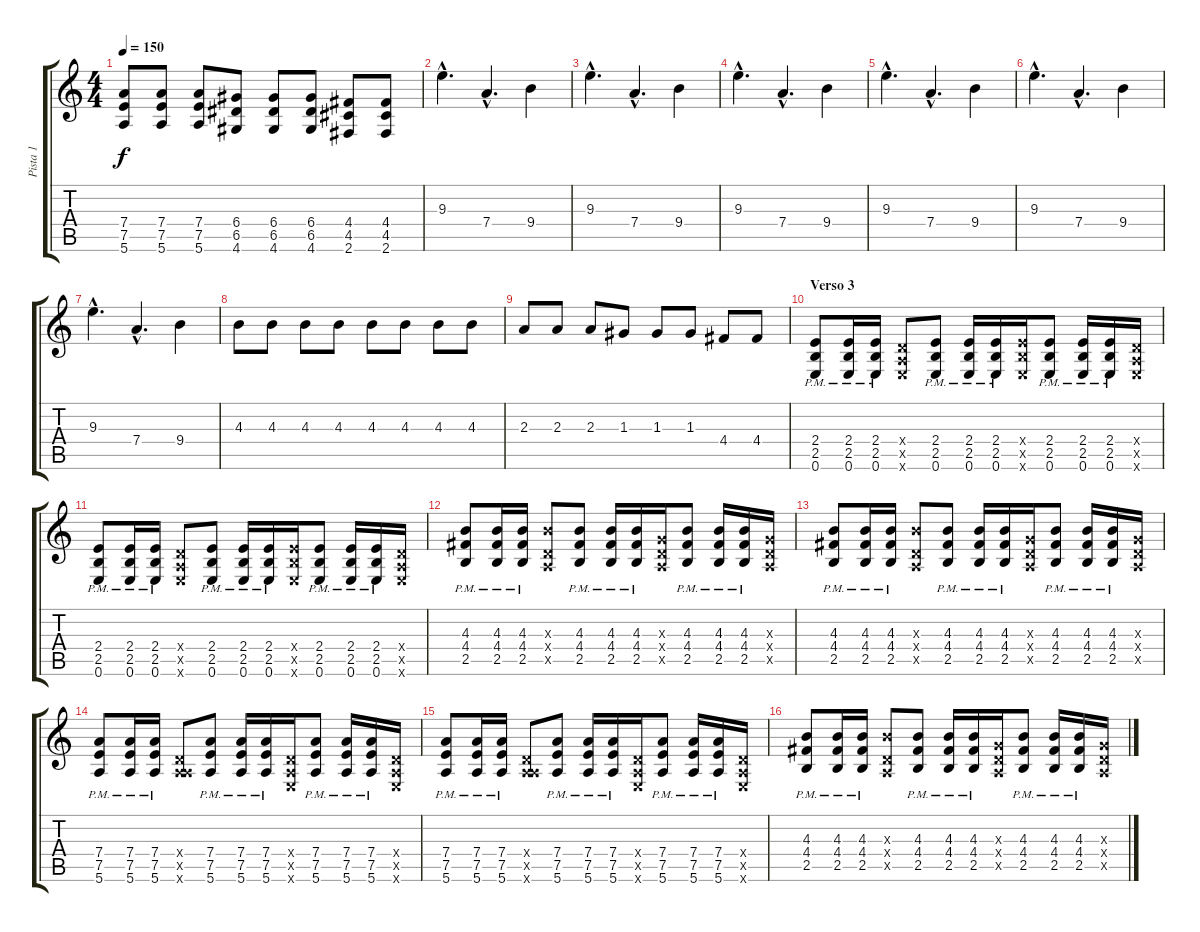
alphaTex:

\track ("Pista 1" "Pista 1") {instrument overdrivenguitar}
\staff {score tabs}
\tuning (E4 B3 G3 D3 A2 E2) {hide}
\ts (4 4)
\tempo 150
\clef g2
\ks c
(7.4 7.5 5.6).8{dy f} (7.4 7.5 5.6).8 (7.4 7.5 5.6).8 (6.4 6.5 4.6).8 (6.4 6.5 4.6).8 (6.4 6.5 4.6).8 (4.4 4.5 2.6).8 (4.4 4.5 2.6).8 |
9.3{hac}.4{d} 7.4{hac}.4{d} 9.4.4 |
9.3{hac}.4{d} 7.4{hac}.4{d} 9.4.4 |
9.3{hac}.4{d} 7.4{hac}.4{d} 9.4.4 |
9.3{hac}.4{d} 7.4{hac}.4{d} 9.4.4 |
9.3{hac}.4{d} 7.4{hac}.4{d} 9.4.4 |
9.3{hac}.4{d} 7.4{hac}.4{d} 9.4.4 |
4.3.8 4.3.8 4.3.8 4.3.8 4.3.8 4.3.8 4.3.8 4.3.8 |
2.3.8 2.3.8 2.3.8 1.3.8 1.3.8 1.3.8 4.4.8 4.4.8 |
\section ("" "Verso 3")
(2.4{pm} 2.5{pm} 0.6{pm}).8 (2.4{pm} 2.5{pm} 0.6{pm}).16 (2.4{pm} 2.5{pm} 0.6{pm}).16 (0.4{x} 0.5{x} 0.6{x}).8 (2.4{pm} 2.5{pm} 0.6{pm}).8 (2.4{pm} 2.5{pm} 0.6{pm}).16 (2.4{pm} 2.5{pm} 0.6{pm}).16 (2.4{x} 2.5{x} 0.6{x}).16 (2.4{pm} 2.5{pm} 0.6{pm}).8 (2.4{pm} 2.5{pm} 0.6{pm}).16 (2.4{pm} 2.5{pm} 0.6{pm}).16 (0.4{x} 0.5{x} 0.6{x}).16 |
(2.4{pm} 2.5{pm} 0.6{pm}).8 (2.4{pm} 2.5{pm} 0.6{pm}).16 (2.4{pm} 2.5{pm} 0.6{pm}).16 (0.4{x} 0.5{x} 0.6{x}).8 (2.4{pm} 2.5{pm} 0.6{pm}).8 (2.4{pm} 2.5{pm} 0.6{pm}).16 (2.4{pm} 2.5{pm} 0.6{pm}).16 (2.4{x} 2.5{x} 0.6{x}).16 (2.4{pm} 2.5{pm} 0.6{pm}).8 (2.4{pm} 2.5{pm} 0.6{pm}).16 (2.4{pm} 2.5{pm} 0.6{pm}).16 (0.4{x} 0.5{x} 0.6{x}).16 |
(4.3 4.4{pm} 2.5{pm}).8 (4.3 4.4{pm} 2.5{pm}).16 (4.3 4.4{pm} 2.5{pm}).16 (4.3{x} 0.4{x} 0.5{x}).8 (4.3 4.4{pm} 2.5{pm}).8 (4.3 4.4{pm} 2.5{pm}).16 (4.3 4.4{pm} 2.5{pm}).16 (0.3{x} 0.4{x} 0.5{x}).16 (4.3 4.4{pm} 2.5{pm}).8 (4.3 4.4{pm} 2.5{pm}).16 (4.3 4.4{pm} 2.5{pm}).16 (0.3{x} 0.4{x} 0.5{x}).16 |
(4.3 4.4{pm} 2.5{pm}).8 (4.3 4.4{pm} 2.5{pm}).16 (4.3 4.4{pm} 2.5{pm}).16 (4.3{x} 0.4{x} 0.5{x}).8 (4.3 4.4{pm} 2.5{pm}).8 (4.3 4.4{pm} 2.5{pm}).16 (4.3 4.4{pm} 2.5{pm}).16 (0.3{x} 0.4{x} 0.5{x}).16 (4.3 4.4{pm} 2.5{pm}).8 (4.3 4.4{pm} 2.5{pm}).16 (4.3 4.4{pm} 2.5{pm}).16 (0.3{x} 0.4{x} 0.5{x}).16 |
(7.4{pm} 7.5{pm} 5.6{pm}).8 (7.4{pm} 7.5{pm} 5.6{pm}).16 (7.4{pm} 7.5{pm} 5.6{pm}).16 (0.4{x} 0.5{x} 5.6{x}).8 (7.4{pm} 7.5{pm} 5.6{pm}).8 (7.4{pm} 7.5{pm} 5.6{pm}).16 (7.4{pm} 7.5{pm} 5.6{pm}).16 (0.4{x} 0.5{x} 0.6{x}).16 (7.4{pm} 7.5{pm} 5.6{pm}).8 (7.4{pm} 7.5{pm} 5.6{pm}).16 (7.4{pm} 7.5{pm} 5.6{pm}).16 (0.4{x} 0.5{x} 0.6{x}).16 |
(7.4{pm} 7.5{pm} 5.6{pm}).8 (7.4{pm} 7.5{pm} 5.6{pm}).16 (7.4{pm} 7.5{pm} 5.6{pm}).16 (0.4{x} 0.5{x} 5.6{x}).8 (7.4{pm} 7.5{pm} 5.6{pm}).8 (7.4{pm} 7.5{pm} 5.6{pm}).16 (7.4{pm} 7.5{pm} 5.6{pm}).16 (0.4{x} 0.5{x} 0.6{x}).16 (7.4{pm} 7.5{pm} 5.6{pm}).8 (7.4{pm} 7.5{pm} 5.6{pm}).16 (7.4{pm} 7.5{pm} 5.6{pm}).16 (0.4{x} 0.5{x} 0.6{x}).16 |
(4.3 4.4{pm} 2.5{pm}).8 (4.3 4.4{pm} 2.5{pm}).16 (4.3 4.4{pm} 2.5{pm}).16 (4.3{x} 0.4{x} 0.5{x}).8 (4.3 4.4{pm} 2.5{pm}).8 (4.3 4.4{pm} 2.5{pm}).16 (4.3 4.4{pm} 2.5{pm}).16 (0.3{x} 0.4{x} 0.5{x}).16 (4.3 4.4{pm} 2.5{pm}).8 (4.3 4.4{pm} 2.5{pm}).16 (4.3 4.4{pm} 2.5{pm}).16 (0.3{x} 0.4{x} 0.5{x}).16
